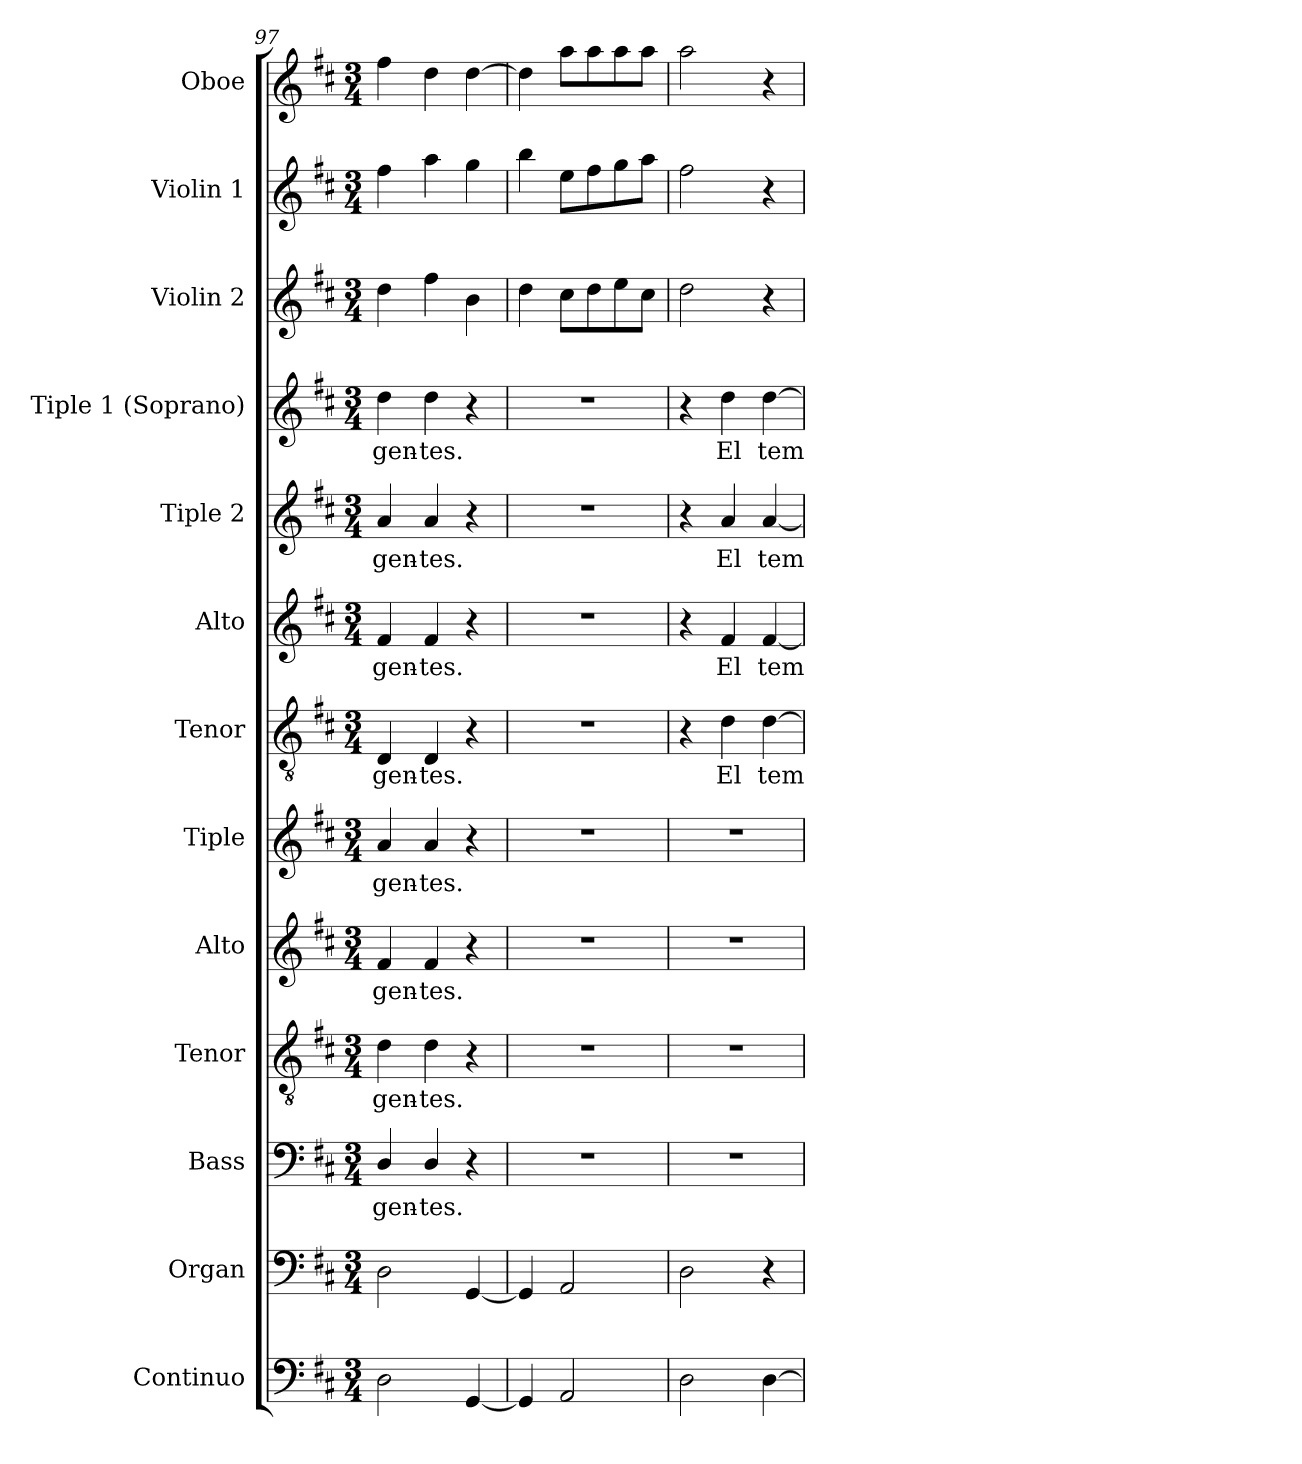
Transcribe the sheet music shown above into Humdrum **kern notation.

**kern	**kern	**kern	**text	**kern	**text	**kern	**text	**kern	**text	**kern	**text	**kern	**text	**kern	**text	**kern	**text	**kern	**kern	**kern
*part13	*part12	*part11	*part11	*part10	*part10	*part9	*part9	*part8	*part8	*part7	*part7	*part6	*part6	*part5	*part5	*part4	*part4	*part3	*part2	*part1
*staff13	*staff12	*staff11	*staff11	*staff10	*staff10	*staff9	*staff9	*staff8	*staff8	*staff7	*staff7	*staff6	*staff6	*staff5	*staff5	*staff4	*staff4	*staff3	*staff2	*staff1
*I"Continuo	*I"Organ	*I"Bass	*	*I"Tenor	*	*I"Alto	*	*I"Tiple	*	*I"Tenor	*	*I"Alto	*	*I"Tiple 2	*	*I"Tiple 1 (Soprano)	*	*I"Violin 2	*I"Violin 1	*I"Oboe
*I'Cont.	*I'Org.	*I'B.	*	*I'T.	*	*I'A.	*	*	*	*I'T.	*	*I'A.	*	*	*	*I'S1.	*	*I'Vln. 2	*I'Vln. 1	*I'Ob.
*clefF4	*clefF4	*clefF4	*	*clefGv2	*	*clefG2	*	*clefG2	*	*clefGv2	*	*clefG2	*	*clefG2	*	*clefG2	*	*clefG2	*clefG2	*clefG2
*	*	*	*	*ITrd7c12	*	*	*	*	*	*ITrd7c12	*	*	*	*	*	*	*	*	*	*
*k[f#c#]	*k[f#c#]	*k[f#c#]	*	*k[f#c#]	*	*k[f#c#]	*	*k[f#c#]	*	*k[f#c#]	*	*k[f#c#]	*	*k[f#c#]	*	*k[f#c#]	*	*k[f#c#]	*k[f#c#]	*k[f#c#]
*D:	*D:	*D:	*	*D:	*	*D:	*	*D:	*	*D:	*	*D:	*	*D:	*	*D:	*	*D:	*D:	*D:
*M3/4	*M3/4	*M3/4	*	*M3/4	*	*M3/4	*	*M3/4	*	*M3/4	*	*M3/4	*	*M3/4	*	*M3/4	*	*M3/4	*M3/4	*M3/4
=97	=97	=97	=97	=97	=97	=97	=97	=97	=97	=97	=97	=97	=97	=97	=97	=97	=97	=97	=97	=97
!	!	!	!LO:LY:b:color=#000000	!	!	!	!	!	!	!	!	!	!	!	!	!	!	!	!	!
!	!	!	!	!	!LO:LY:b:color=#000000	!	!	!	!	!	!	!	!	!	!	!	!	!	!	!
!	!	!	!	!	!	!	!LO:LY:b:color=#000000	!	!	!	!	!	!	!	!	!	!	!	!	!
!	!	!	!	!	!	!	!	!	!LO:LY:b:color=#000000	!	!	!	!	!	!	!	!	!	!	!
!	!	!	!	!	!	!	!	!	!	!	!LO:LY:b:color=#000000	!	!	!	!	!	!	!	!	!
!	!	!	!	!	!	!	!	!	!	!	!	!	!LO:LY:b:color=#000000	!	!	!	!	!	!	!
!	!	!	!	!	!	!	!	!	!	!	!	!	!	!	!LO:LY:b:color=#000000	!	!	!	!	!
!	!	!	!	!	!	!	!	!	!	!	!	!	!	!	!	!	!LO:LY:b:color=#000000	!	!	!
2Di\	2Di\	4Di/	gen-	4Di\	gen-	4f#i/	gen-	4ai/	gen-	4DDi/	gen-	4f#i/	gen-	4ai/	gen-	4ddi\	gen-	4ddi\	4ff#i\	4ff#i\
!	!	!	!LO:LY:b:color=#000000	!	!	!	!	!	!	!	!	!	!	!	!	!	!	!	!	!
!	!	!	!	!	!LO:LY:b:color=#000000	!	!	!	!	!	!	!	!	!	!	!	!	!	!	!
!	!	!	!	!	!	!	!LO:LY:b:color=#000000	!	!	!	!	!	!	!	!	!	!	!	!	!
!	!	!	!	!	!	!	!	!	!LO:LY:b:color=#000000	!	!	!	!	!	!	!	!	!	!	!
!	!	!	!	!	!	!	!	!	!	!	!LO:LY:b:color=#000000	!	!	!	!	!	!	!	!	!
!	!	!	!	!	!	!	!	!	!	!	!	!	!LO:LY:b:color=#000000	!	!	!	!	!	!	!
!	!	!	!	!	!	!	!	!	!	!	!	!	!	!	!LO:LY:b:color=#000000	!	!	!	!	!
!	!	!	!	!	!	!	!	!	!	!	!	!	!	!	!	!	!LO:LY:b:color=#000000	!	!	!
.	.	4Di/	-tes.	4Di\	-tes.	4f#i/	-tes.	4ai/	-tes.	4DDi/	-tes.	4f#i/	-tes.	4ai/	-tes.	4ddi\	-tes.	4ff#i\	4aai\	4ddi\
[4GGi/	[4GGi/	4r	.	4r	.	4r	.	4r	.	4r	.	4r	.	4r	.	4r	.	4bi\	4ggi\	[4ddi\
=98	=98	=98	=98	=98	=98	=98	=98	=98	=98	=98	=98	=98	=98	=98	=98	=98	=98	=98	=98	=98
!	!	!LO:N:vis=1	!	!LO:N:vis=1	!	!LO:N:vis=1	!	!LO:N:vis=1	!	!LO:N:vis=1	!	!LO:N:vis=1	!	!LO:N:vis=1	!	!LO:N:vis=1	!	!	!	!
4GGi/]	4GGi/]	2.r	.	2.r	.	2.r	.	2.r	.	2.r	.	2.r	.	2.r	.	2.r	.	4ddi\	4bbi\	4ddi\]
2AAi/	2AAi/	.	.	.	.	.	.	.	.	.	.	.	.	.	.	.	.	8cc#i\L	8eei\L	8aai\L
.	.	.	.	.	.	.	.	.	.	.	.	.	.	.	.	.	.	8ddi\	8ff#i\	8aai\
.	.	.	.	.	.	.	.	.	.	.	.	.	.	.	.	.	.	8eei\	8ggi\	8aai\
.	.	.	.	.	.	.	.	.	.	.	.	.	.	.	.	.	.	8cc#i\J	8aai\J	8aai\J
=99	=99	=99	=99	=99	=99	=99	=99	=99	=99	=99	=99	=99	=99	=99	=99	=99	=99	=99	=99	=99
!	!	!LO:N:vis=1	!	!LO:N:vis=1	!	!LO:N:vis=1	!	!LO:N:vis=1	!	!	!	!	!	!	!	!	!	!	!	!
2Di\	2Di\	2.r	.	2.r	.	2.r	.	2.r	.	4r	.	4r	.	4r	.	4r	.	2ddi\	2ff#i\	2aai\
!	!	!	!	!	!	!	!	!	!	!	!LO:LY:b:color=#000000	!	!	!	!	!	!	!	!	!
!	!	!	!	!	!	!	!	!	!	!	!	!	!LO:LY:b:color=#000000	!	!	!	!	!	!	!
!	!	!	!	!	!	!	!	!	!	!	!	!	!	!	!LO:LY:b:color=#000000	!	!	!	!	!
!	!	!	!	!	!	!	!	!	!	!	!	!	!	!	!	!	!LO:LY:b:color=#000000	!	!	!
.	.	.	.	.	.	.	.	.	.	4Di\	El	4f#i/	El	4ai/	El	4ddi\	El	.	.	.
!	!	!	!	!	!	!	!	!	!	!	!LO:LY:b:color=#000000	!	!	!	!	!	!	!	!	!
!	!	!	!	!	!	!	!	!	!	!	!	!	!LO:LY:b:color=#000000	!	!	!	!	!	!	!
!	!	!	!	!	!	!	!	!	!	!	!	!	!	!	!LO:LY:b:color=#000000	!	!	!	!	!
!	!	!	!	!	!	!	!	!	!	!	!	!	!	!	!	!	!LO:LY:b:color=#000000	!	!	!
[4Di\	4r	.	.	.	.	.	.	.	.	[4Di\	tem-	[4f#i/	tem-	[4ai/	tem-	[4ddi\	tem-	4r	4r	4r
=	=	=	=	=	=	=	=	=	=	=	=	=	=	=	=	=	=	=	=	=
*-	*-	*-	*-	*-	*-	*-	*-	*-	*-	*-	*-	*-	*-	*-	*-	*-	*-	*-	*-	*-
